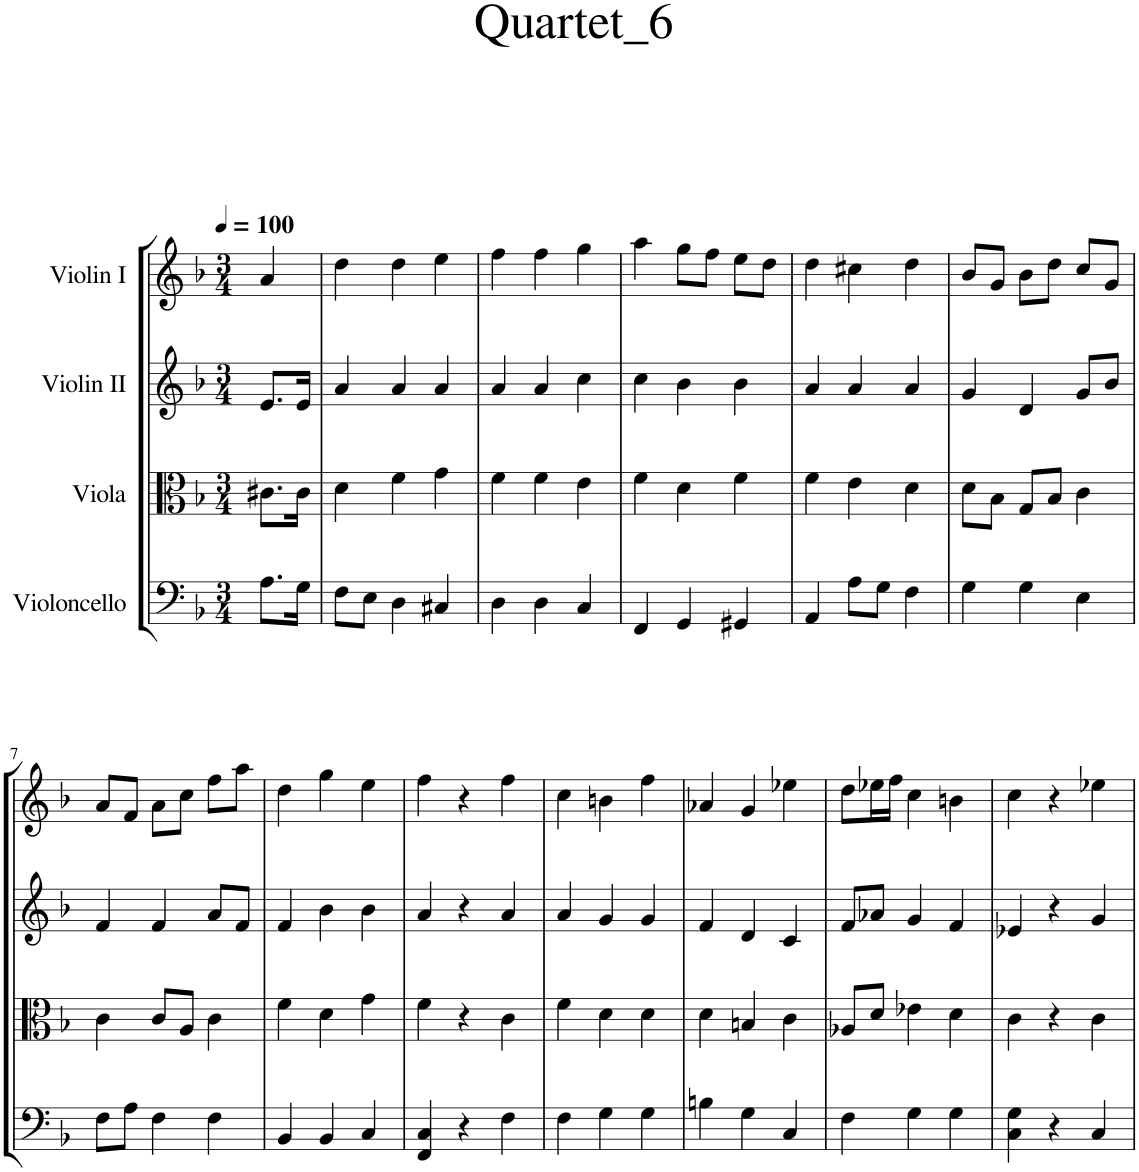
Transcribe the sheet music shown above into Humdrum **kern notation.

**kern	**kern	**kern	**kern
*part4	*part3	*part2	*part1
*staff4	*staff3	*staff2	*staff1
*I"Violoncello	*I"Viola	*I"Violin II	*I"Violin I
*I'Vc	*I'Vla	*I'Vln	*I'Vln
*clefF4	*clefC3	*clefG2	*clefG2
*k[b-]	*k[b-]	*k[b-]	*k[b-]
*M3/4	*M3/4	*M3/4	*M3/4
*MM100	*MM100	*MM100	*MM100
=1	=1	=1	=1
8.A\L	8.c#X\L	8.e/L	4a/
16G\Jk	16c#\Jk	16e/Jk	.
=2	=2	=2	=2
8F\L	4d\	4a/	4dd\
8E\J	.	.	.
4D\	4f\	4a/	4dd\
4C#X/	4g\	4a/	4ee\
=3	=3	=3	=3
4D\	4f\	4a/	4ff\
4D\	4f\	4a/	4ff\
4C/	4e\	4cc\	4gg\
=4	=4	=4	=4
4FF/	4f\	4cc\	4aa\
4GG/	4d\	4b-\	8gg\L
.	.	.	8ff\J
4GG#X/	4f\	4b-\	8ee\L
.	.	.	8dd\J
=5	=5	=5	=5
4AA/	4f\	4a/	4dd\
8A\L	4e\	4a/	4cc#X\
8G\J	.	.	.
4F\	4d\	4a/	4dd\
=6	=6	=6	=6
4G\	8d\L	4g/	8b-/L
.	8B-\J	.	8g/J
4G\	8G/L	4d/	8b-\L
.	8B-/J	.	8dd\J
4E\	4c\	8g/L	8cc/L
.	.	8b-/J	8g/J
!!LO:LB:g=z
=7	=7	=7	=7
8F\L	4c\	4f/	8a/L
8A\J	.	.	8f/J
4F\	8c/L	4f/	8a\L
.	8A/J	.	8cc\J
4F\	4c\	8a/L	8ff\L
.	.	8f/J	8aa\J
=8	=8	=8	=8
4BB-/	4f\	4f/	4dd\
4BB-/	4d\	4b-\	4gg\
4C/	4g\	4b-\	4ee\
=9	=9	=9	=9
4FF/ 4C/	4f\	4a/	4ff\
4r	4r	4r	4r
4F\	4c\	4a/	4ff\
=10	=10	=10	=10
4F\	4f\	4a/	4cc\
4G\	4d\	4g/	4bn\
4G\	4d\	4g/	4ff\
=11	=11	=11	=11
4Bn\	4d\	4f/	4a-X/
4G\	4Bn/	4d/	4g/
4C/	4c\	4c/	4ee-X\
=12	=12	=12	=12
4F\	8A-X/L	8f/L	8dd\L
.	8d/J	8a-X/J	16ee-X\L
.	.	.	16ff\JJ
4G\	4e-X\	4g/	4cc\
4G\	4d\	4f/	4bn\
=13	=13	=13	=13
4C\ 4G\	4c\	4e-X/	4cc\
4r	4r	4r	4r
4C/	4c\	4g/	4ee-X\
=	=	=	=
*-	*-	*-	*-
